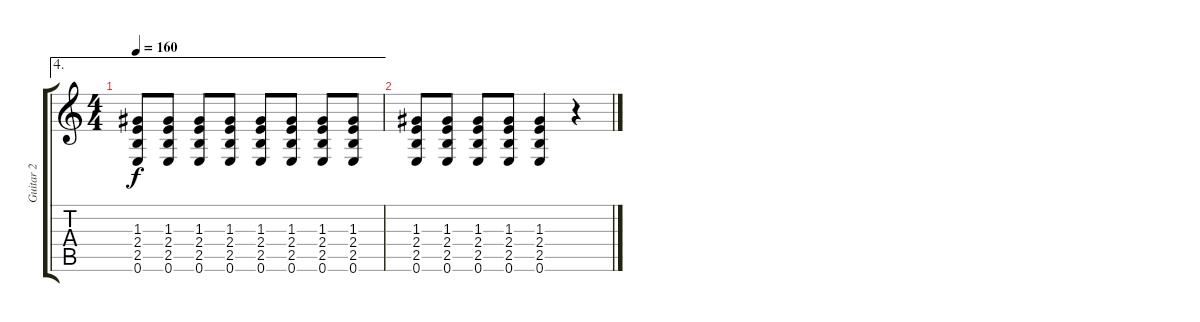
\track ("Guitar 2" "Guitar 2") {instrument overdrivenguitar}
\staff {score tabs}
\tuning (E4 B3 G3 D3 A2 E2) {hide}
\ae 4
\ts (4 4)
\tempo 160
\clef g2
\ks c
(1.3 2.4 2.5 0.6).8{dy f} (1.3 2.4 2.5 0.6).8 (1.3 2.4 2.5 0.6).8 (1.3 2.4 2.5 0.6).8 (1.3 2.4 2.5 0.6).8 (1.3 2.4 2.5 0.6).8 (1.3 2.4 2.5 0.6).8 (1.3 2.4 2.5 0.6).8 |
(1.3 2.4 2.5 0.6).8 (1.3 2.4 2.5 0.6).8 (1.3 2.4 2.5 0.6).8 (1.3 2.4 2.5 0.6).8 (1.3 2.4 2.5 0.6).4 r.4
